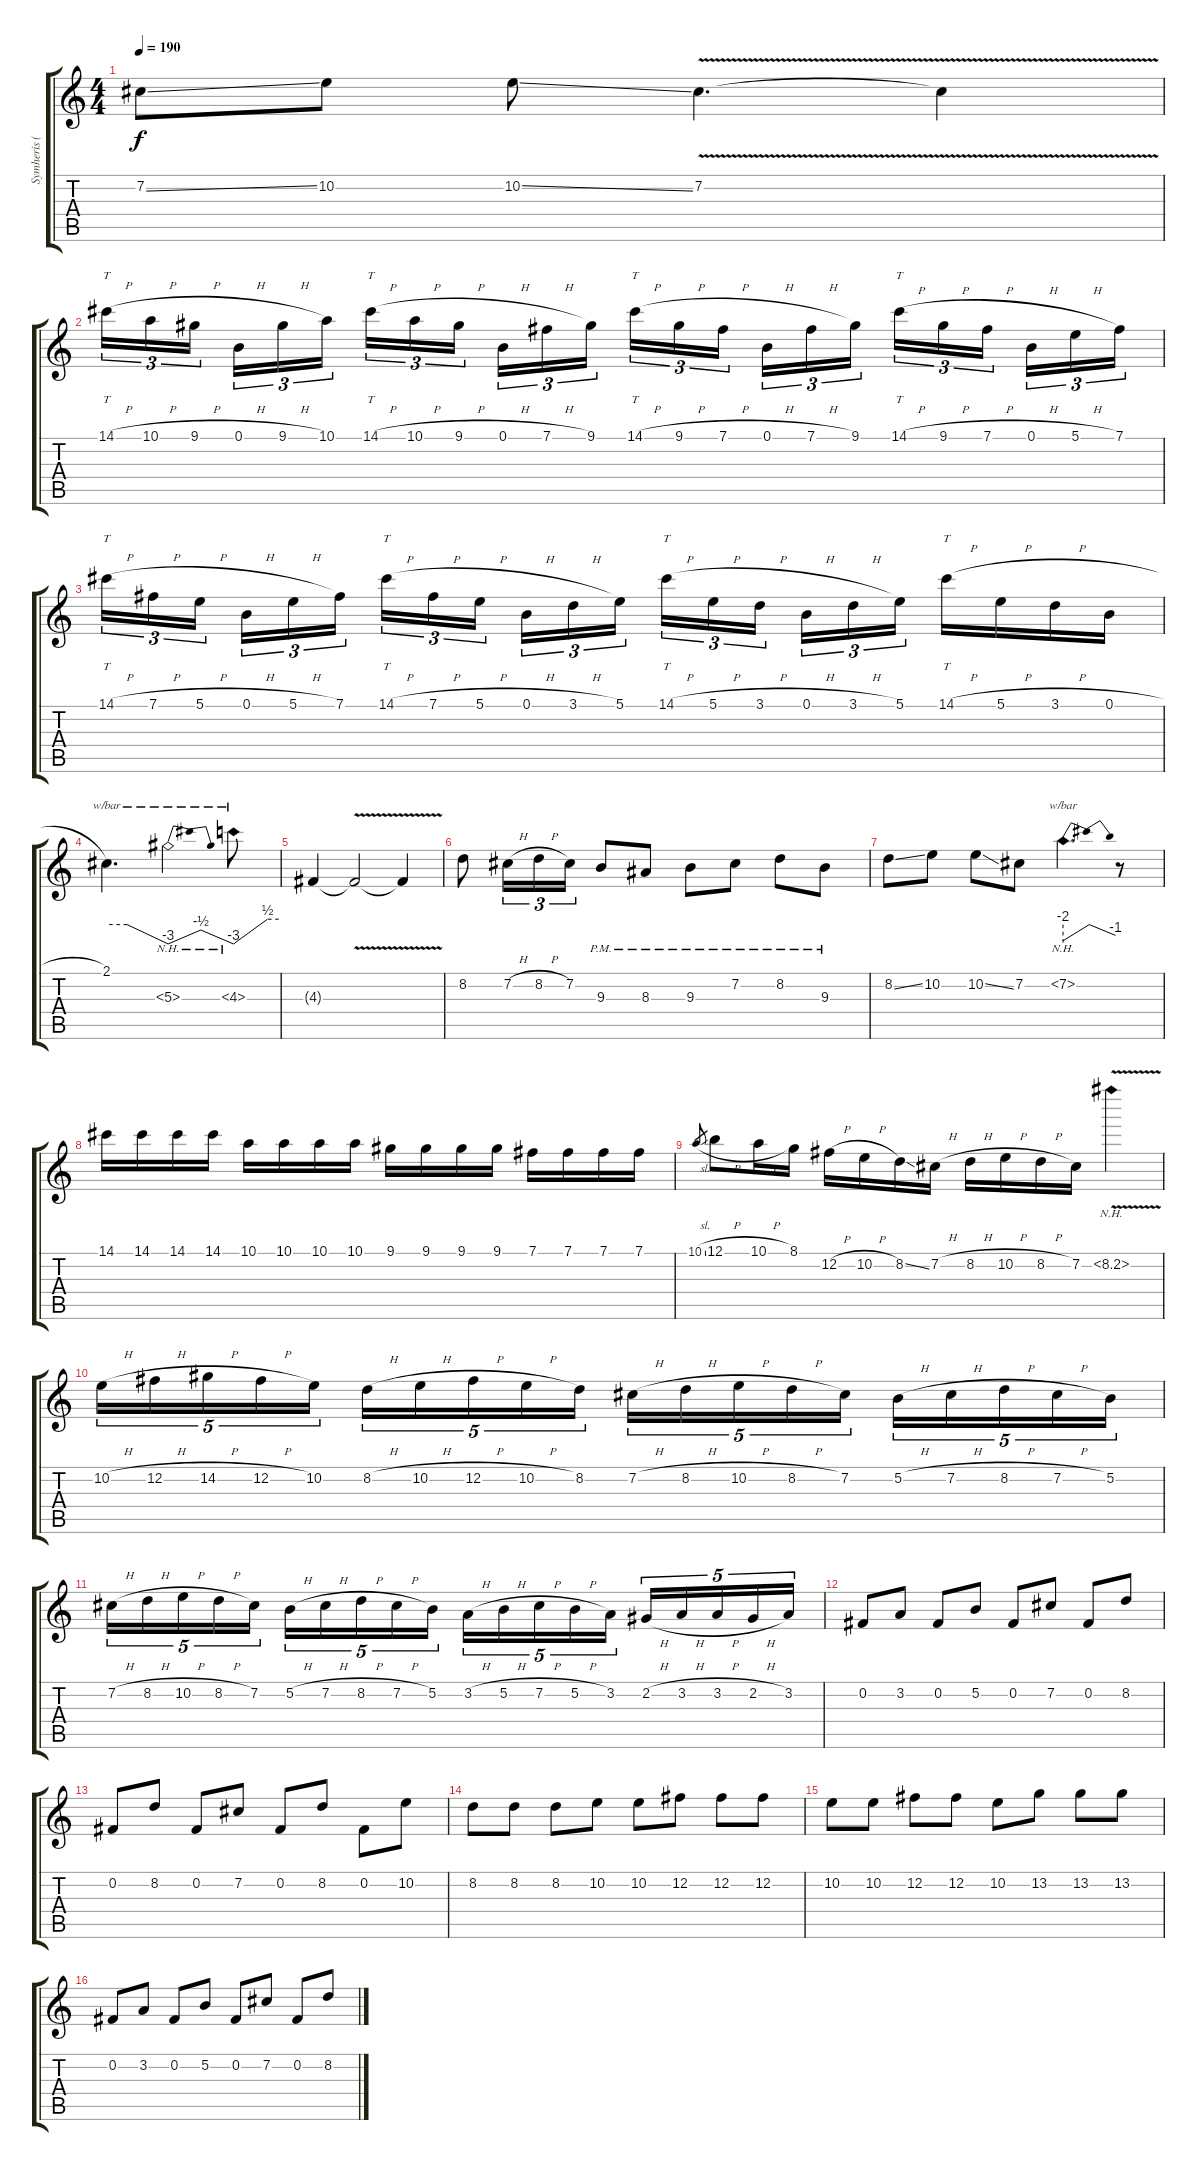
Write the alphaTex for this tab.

\track ("Symheris (Lead)" "Symheris (") {instrument distortionguitar}
\staff {score tabs}
\tuning (B3 Gb3 D3 A2 E2 B1) {hide}
\ts (4 4)
\tempo 190
\clef g2
\ks c
7.2{ss}.8{dy f} 10.2.8 10.2{ss}.8 7.2{v}.4{d} 7.2{t}.4 |
14.1{h}.16{tt tu (3 2)} 10.1{h}.16{tu (3 2)} 9.1{h}.16{tu (3 2)} 0.1{h}.16{tu (3 2)} 9.1{h}.16{tu (3 2)} 10.1.16{tu (3 2)} 14.1{h}.16{tt tu (3 2)} 10.1{h}.16{tu (3 2)} 9.1{h}.16{tu (3 2)} 0.1{h}.16{tu (3 2)} 7.1{h}.16{tu (3 2)} 9.1.16{tu (3 2)} 14.1{h}.16{tt tu (3 2)} 9.1{h}.16{tu (3 2)} 7.1{h}.16{tu (3 2)} 0.1{h}.16{tu (3 2)} 7.1{h}.16{tu (3 2)} 9.1.16{tu (3 2)} 14.1{h}.16{tt tu (3 2)} 9.1{h}.16{tu (3 2)} 7.1{h}.16{tu (3 2)} 0.1{h}.16{tu (3 2)} 5.1{h}.16{tu (3 2)} 7.1.16{tu (3 2)} |
14.1{h}.16{tt tu (3 2)} 7.1{h}.16{tu (3 2)} 5.1{h}.16{tu (3 2)} 0.1{h}.16{tu (3 2)} 5.1{h}.16{tu (3 2)} 7.1.16{tu (3 2)} 14.1{h}.16{tt tu (3 2)} 7.1{h}.16{tu (3 2)} 5.1{h}.16{tu (3 2)} 0.1{h}.16{tu (3 2)} 3.1{h}.16{tu (3 2)} 5.1.16{tu (3 2)} 14.1{h}.16{tt tu (3 2)} 5.1{h}.16{tu (3 2)} 3.1{h}.16{tu (3 2)} 0.1{h}.16{tu (3 2)} 3.1{h}.16{tu (3 2)} 5.1.16{tu (3 2)} 14.1{h}.16{tt} 5.1{h}.16 3.1{h}.16 0.1{h}.16 |
2.1.4{d tbe (custom default 0 0 20 0 60 -12)} 5.3{nh}.2{tbe (dip default 0 -12 15 -2 20 -2 60 -12)} 4.3{nh}.8{tbe (custom default 0 -12 45 2 60 2)} |
4.3{t}.4 4.3{v t}.2 4.3{t}.4 |
8.2.8 7.2{h}.16{tu (3 2)} 8.2{h}.16{tu (3 2)} 7.2.16{tu (3 2)} 9.3{pm}.8 8.3{pm}.8 9.3{pm}.8 7.2{pm}.8 8.2{pm}.8 9.3{pm}.8 |
8.2{ss}.8 10.2.8 10.2{ss}.8 7.2.8 7.2{nh}.4{d tbe (dip default 0 -8 5 0 30 0 60 -4)} r.8 |
14.1.16 14.1.16 14.1.16 14.1.16 10.1.16 10.1.16 10.1.16 10.1.16 9.1.16 9.1.16 9.1.16 9.1.16 7.1.16 7.1.16 7.1.16 7.1.16 |
10.1{sl}.8{gr} 12.1{h}.8 10.1{h}.16 8.1.16 12.2{h}.16 10.2{h}.16 8.2{ss}.16 7.2{h}.16 8.2{h}.16 10.2{h}.16 8.2{h}.16 7.2.16 8.2{nh v}.4 |
10.2{h}.16{tu (5 4)} 12.2{h}.16{tu (5 4)} 14.2{h}.16{tu (5 4)} 12.2{h}.16{tu (5 4)} 10.2.16{tu (5 4)} 8.2{h}.16{tu (5 4)} 10.2{h}.16{tu (5 4)} 12.2{h}.16{tu (5 4)} 10.2{h}.16{tu (5 4)} 8.2.16{tu (5 4)} 7.2{h}.16{tu (5 4)} 8.2{h}.16{tu (5 4)} 10.2{h}.16{tu (5 4)} 8.2{h}.16{tu (5 4)} 7.2.16{tu (5 4)} 5.2{h}.16{tu (5 4)} 7.2{h}.16{tu (5 4)} 8.2{h}.16{tu (5 4)} 7.2{h}.16{tu (5 4)} 5.2.16{tu (5 4)} |
7.2{h}.16{tu (5 4)} 8.2{h}.16{tu (5 4)} 10.2{h}.16{tu (5 4)} 8.2{h}.16{tu (5 4)} 7.2.16{tu (5 4)} 5.2{h}.16{tu (5 4)} 7.2{h}.16{tu (5 4)} 8.2{h}.16{tu (5 4)} 7.2{h}.16{tu (5 4)} 5.2.16{tu (5 4)} 3.2{h}.16{tu (5 4)} 5.2{h}.16{tu (5 4)} 7.2{h}.16{tu (5 4)} 5.2{h}.16{tu (5 4)} 3.2.16{tu (5 4)} 2.2{h}.16{tu (5 4)} 3.2{h}.16{tu (5 4)} 3.2{h}.16{tu (5 4)} 2.2{h}.16{tu (5 4)} 3.2.16{tu (5 4)} |
0.2.8 3.2.8 0.2.8 5.2.8 0.2.8 7.2.8 0.2.8 8.2.8 |
0.2.8 8.2.8 0.2.8 7.2.8 0.2.8 8.2.8 0.2.8 10.2.8 |
8.2.8 8.2.8 8.2.8 10.2.8 10.2.8 12.2.8 12.2.8 12.2.8 |
10.2.8 10.2.8 12.2.8 12.2.8 10.2.8 13.2.8 13.2.8 13.2.8 |
0.2.8 3.2.8 0.2.8 5.2.8 0.2.8 7.2.8 0.2.8 8.2.8
